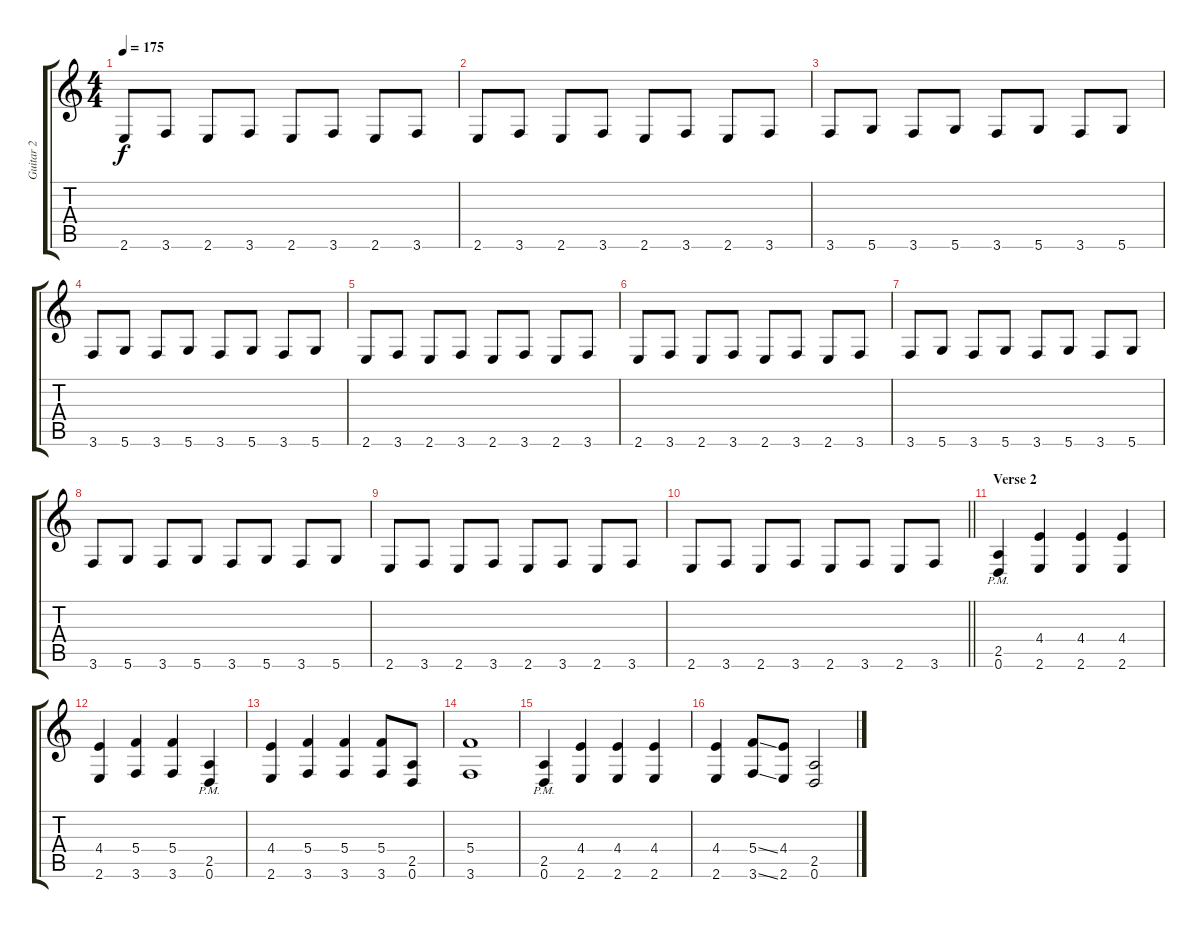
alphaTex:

\track ("Guitar 2" "Guitar 2") {instrument distortionguitar}
\staff {score tabs}
\tuning (D4 A3 F3 C3 G2 D2) {hide}
\ts (4 4)
\tempo 175
\clef g2
\ks c
2.6.8{dy f} 3.6.8 2.6.8 3.6.8 2.6.8 3.6.8 2.6.8 3.6.8 |
2.6.8 3.6.8 2.6.8 3.6.8 2.6.8 3.6.8 2.6.8 3.6.8 |
3.6.8 5.6.8 3.6.8 5.6.8 3.6.8 5.6.8 3.6.8 5.6.8 |
3.6.8 5.6.8 3.6.8 5.6.8 3.6.8 5.6.8 3.6.8 5.6.8 |
2.6.8 3.6.8 2.6.8 3.6.8 2.6.8 3.6.8 2.6.8 3.6.8 |
2.6.8 3.6.8 2.6.8 3.6.8 2.6.8 3.6.8 2.6.8 3.6.8 |
3.6.8 5.6.8 3.6.8 5.6.8 3.6.8 5.6.8 3.6.8 5.6.8 |
3.6.8 5.6.8 3.6.8 5.6.8 3.6.8 5.6.8 3.6.8 5.6.8 |
2.6.8 3.6.8 2.6.8 3.6.8 2.6.8 3.6.8 2.6.8 3.6.8 |
\barLineRight lightlight
2.6.8 3.6.8 2.6.8 3.6.8 2.6.8 3.6.8 2.6.8 3.6.8 |
\section ("" "Verse 2")
(2.5{pm} 0.6{pm}).4 (4.4 2.6).4 (4.4 2.6).4 (4.4 2.6).4 |
(4.4 2.6).4 (5.4 3.6).4 (5.4 3.6).4 (2.5{pm} 0.6{pm}).4 |
(4.4 2.6).4 (5.4 3.6).4 (5.4 3.6).4 (5.4 3.6).8 (2.5 0.6).8 |
(5.4 3.6).1 |
(2.5{pm} 0.6{pm}).4 (4.4 2.6).4 (4.4 2.6).4 (4.4 2.6).4 |
(4.4 2.6).4 (5.4{ss} 3.6{ss}).8 (4.4 2.6).8 (2.5 0.6).2
